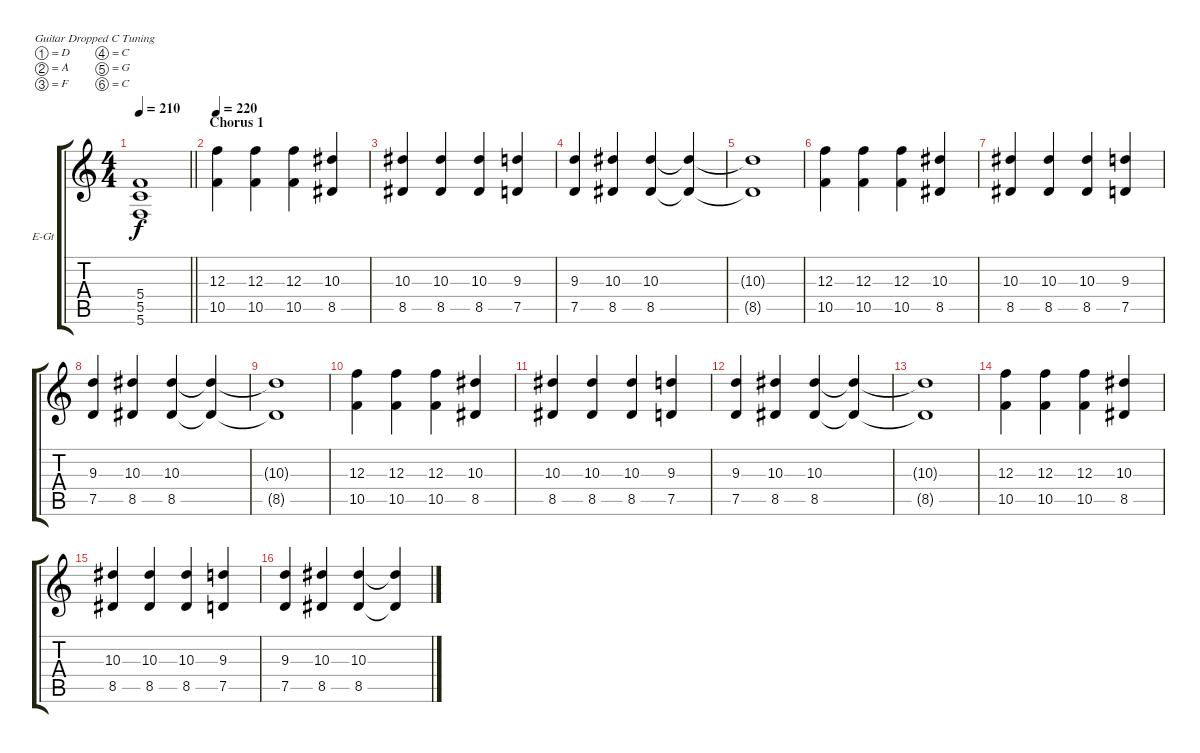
\bracketExtendMode groupsimilarinstruments
\firstSystemTrackNameOrientation horizontal
\otherSystemsTrackNameOrientation horizontal
\track ("Lead" "E-Gt") {instrument distortionguitar}
\staff {score tabs}
\tuning (D4 A3 F3 C3 G2 C2)
\ts (4 4)
\tempo 210
\clef g2
\barLineRight lightlight
\ks c
(5.4{t} 5.5{t} 5.6{t}).1{dy f} |
\section ("" "Chorus 1")
\tempo 220
(12.3 10.5).4 (12.3 10.5).4 (12.3 10.5).4 (10.3 8.5).4 |
(10.3 8.5).4 (10.3 8.5).4 (10.3 8.5).4 (9.3 7.5).4 |
(9.3 7.5).4 (10.3 8.5).4 (10.3 8.5).4 (10.3{t} 8.5{t}).4 |
(10.3{t} 8.5{t}).1 |
(12.3 10.5).4 (12.3 10.5).4 (12.3 10.5).4 (10.3 8.5).4 |
(10.3 8.5).4 (10.3 8.5).4 (10.3 8.5).4 (9.3 7.5).4 |
(9.3 7.5).4 (10.3 8.5).4 (10.3 8.5).4 (10.3{t} 8.5{t}).4 |
(10.3{t} 8.5{t}).1 |
(12.3 10.5).4 (12.3 10.5).4 (12.3 10.5).4 (10.3 8.5).4 |
(10.3 8.5).4 (10.3 8.5).4 (10.3 8.5).4 (9.3 7.5).4 |
(9.3 7.5).4 (10.3 8.5).4 (10.3 8.5).4 (10.3{t} 8.5{t}).4 |
(10.3{t} 8.5{t}).1 |
(12.3 10.5).4 (12.3 10.5).4 (12.3 10.5).4 (10.3 8.5).4 |
(10.3 8.5).4 (10.3 8.5).4 (10.3 8.5).4 (9.3 7.5).4 |
(9.3 7.5).4 (10.3 8.5).4 (10.3 8.5).4 (10.3{t} 8.5{t}).4
